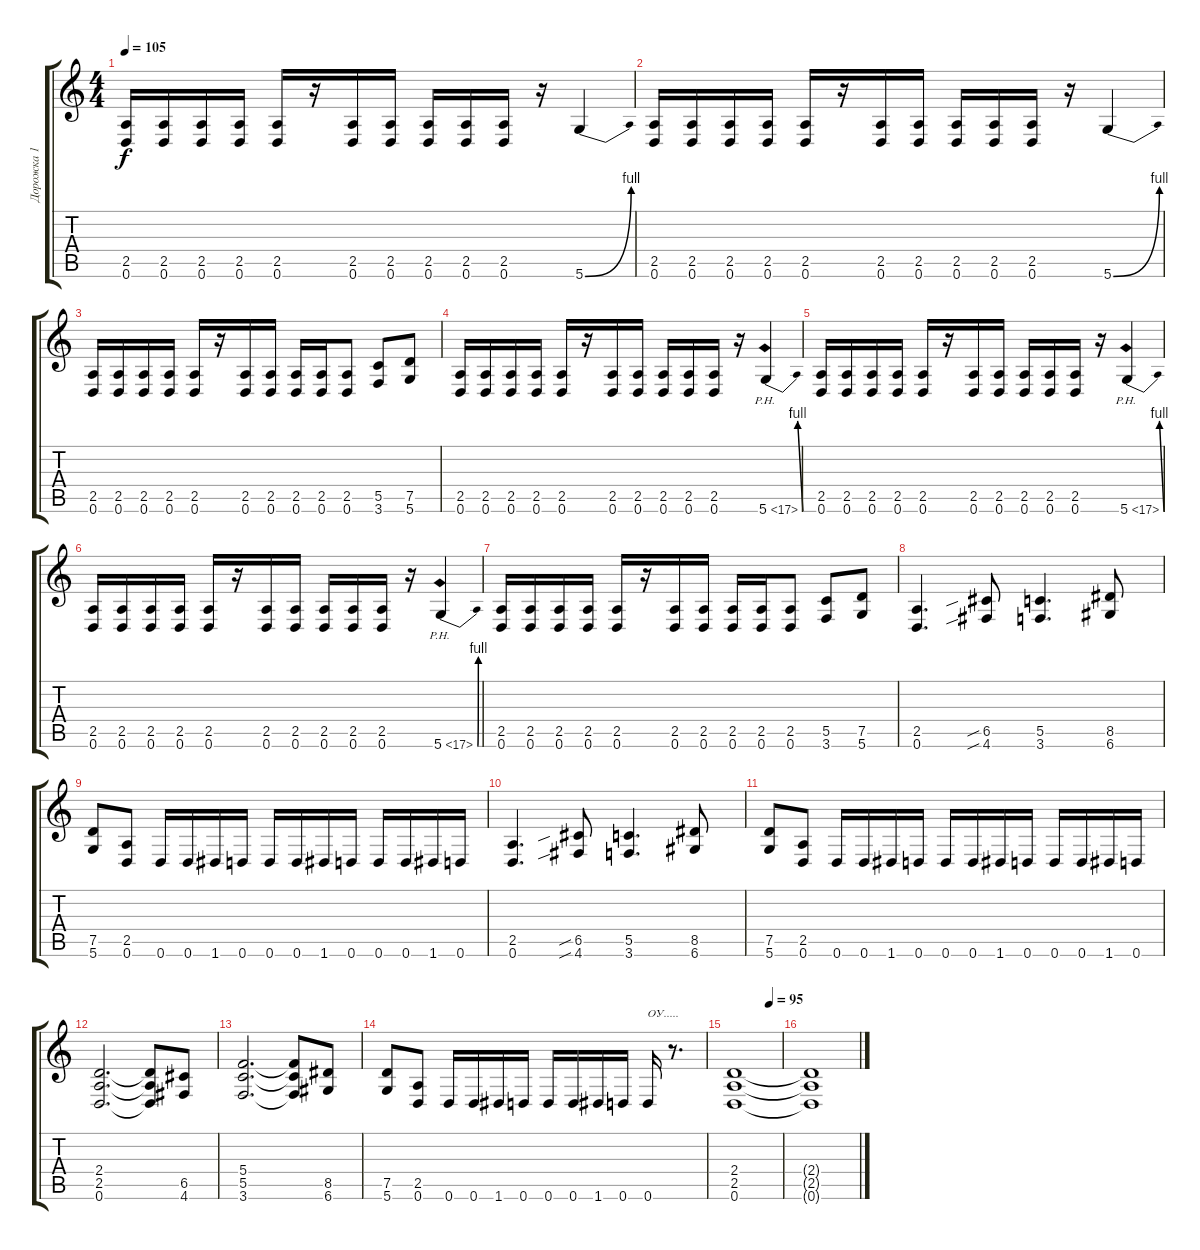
\track ("Дорожка 1" "Дорожка 1") {instrument distortionguitar}
\staff {score tabs}
\tuning (D4 A3 F3 C3 G2 D2) {hide}
\ts (4 4)
\tempo 105
\clef g2
\ks c
(2.5 0.6).16{dy f} (2.5 0.6).16 (2.5 0.6).16 (2.5 0.6).16 (2.5 0.6).16 r.16 (2.5 0.6).16 (2.5 0.6).16 (2.5 0.6).16 (2.5 0.6).16 (2.5 0.6).16 r.16 5.6{be (bend 0 0 60 4)}.4 |
(2.5 0.6).16 (2.5 0.6).16 (2.5 0.6).16 (2.5 0.6).16 (2.5 0.6).16 r.16 (2.5 0.6).16 (2.5 0.6).16 (2.5 0.6).16 (2.5 0.6).16 (2.5 0.6).16 r.16 5.6{be (bend 0 0 60 4)}.4 |
(2.5 0.6).16 (2.5 0.6).16 (2.5 0.6).16 (2.5 0.6).16 (2.5 0.6).16 r.16 (2.5 0.6).16 (2.5 0.6).16 (2.5 0.6).16 (2.5 0.6).16 (2.5 0.6).8 (5.5 3.6).8 (7.5 5.6).8 |
(2.5 0.6).16 (2.5 0.6).16 (2.5 0.6).16 (2.5 0.6).16 (2.5 0.6).16 r.16 (2.5 0.6).16 (2.5 0.6).16 (2.5 0.6).16 (2.5 0.6).16 (2.5 0.6).16 r.16 5.6{be (bend 0 0 60 4) ph 12}.4 |
(2.5 0.6).16 (2.5 0.6).16 (2.5 0.6).16 (2.5 0.6).16 (2.5 0.6).16 r.16 (2.5 0.6).16 (2.5 0.6).16 (2.5 0.6).16 (2.5 0.6).16 (2.5 0.6).16 r.16 5.6{be (bend 0 0 60 4) ph 12}.4 |
(2.5 0.6).16 (2.5 0.6).16 (2.5 0.6).16 (2.5 0.6).16 (2.5 0.6).16 r.16 (2.5 0.6).16 (2.5 0.6).16 (2.5 0.6).16 (2.5 0.6).16 (2.5 0.6).16 r.16 5.6{be (bend 0 0 60 4) ph 12}.4 |
(2.5 0.6).16 (2.5 0.6).16 (2.5 0.6).16 (2.5 0.6).16 (2.5 0.6).16 r.16 (2.5 0.6).16 (2.5 0.6).16 (2.5 0.6).16 (2.5 0.6).16 (2.5 0.6).8 (5.5 3.6).8 (7.5 5.6).8 |
(2.5 0.6).4{d} (6.5{sib} 4.6{sib}).8 (5.5 3.6).4{d} (8.5 6.6).8 |
(7.5 5.6).8 (2.5 0.6).8 0.6.16 0.6.16 1.6.16 0.6.16 0.6.16 0.6.16 1.6.16 0.6.16 0.6.16 0.6.16 1.6.16 0.6.16 |
(2.5 0.6).4{d} (6.5{sib} 4.6{sib}).8 (5.5 3.6).4{d} (8.5 6.6).8 |
(7.5 5.6).8 (2.5 0.6).8 0.6.16 0.6.16 1.6.16 0.6.16 0.6.16 0.6.16 1.6.16 0.6.16 0.6.16 0.6.16 1.6.16 0.6.16 |
(2.4 2.5 0.6).2{d} (2.4{t} 2.5{t} 0.6{t}).8 (6.5 4.6).8 |
(5.4 5.5 3.6).2{d} (5.4{t} 5.5{t} 3.6{t}).8 (8.5 6.6).8 |
(7.5 5.6).8 (2.5 0.6).8 0.6.16 0.6.16 1.6.16 0.6.16 0.6.16 0.6.16 1.6.16 0.6.16 0.6.16{txt "ОУ....."} r.8{d} |
\tempo (95 0.75)
(2.4 2.5 0.6).1 |
(2.4{t} 2.5{t} 0.6{t}).1
